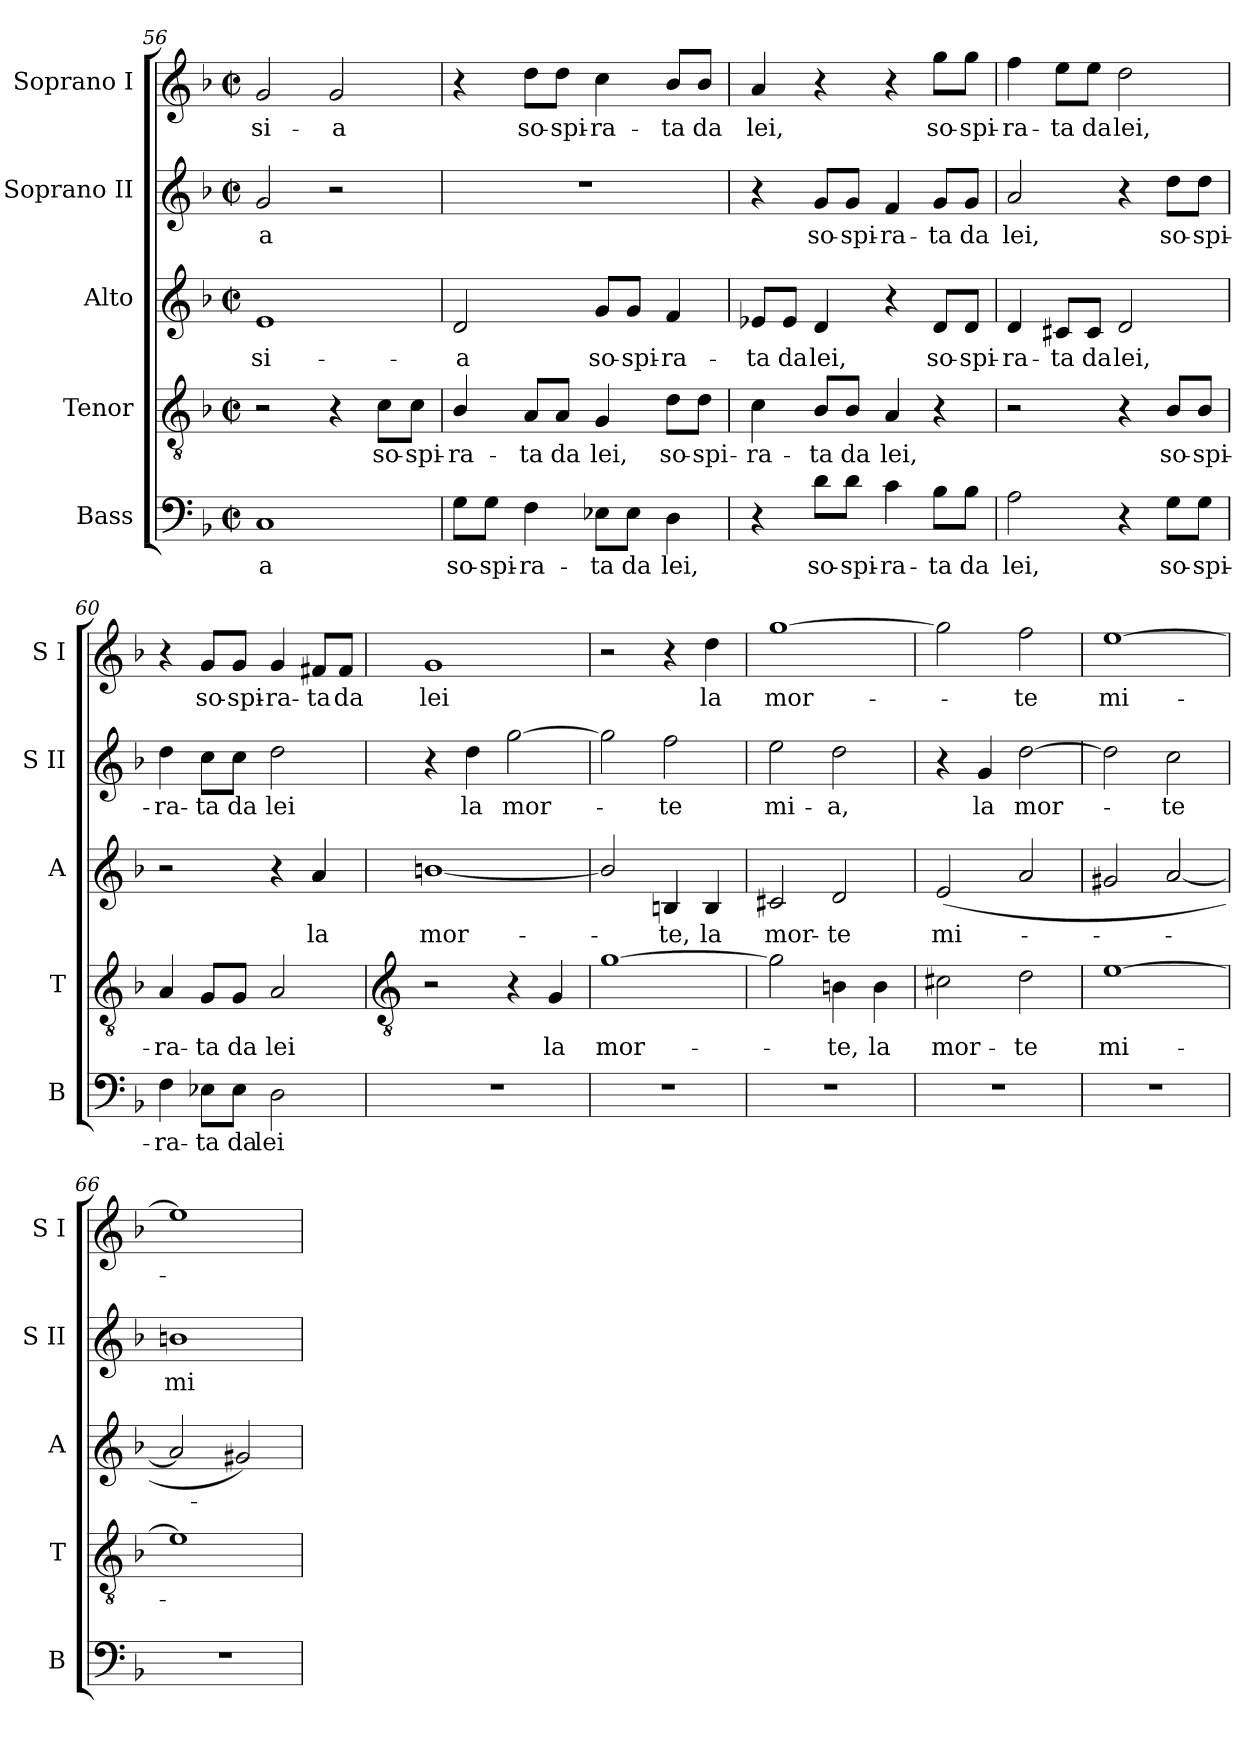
**kern	**text	**kern	**text	**kern	**text	**kern	**text	**kern	**text
*part5	*part5	*part4	*part4	*part3	*part3	*part2	*part2	*part1	*part1
*staff5	*staff5	*staff4	*staff4	*staff3	*staff3	*staff2	*staff2	*staff1	*staff1
*I"Bass	*	*I"Tenor	*	*I"Alto	*	*I"Soprano II	*	*I"Soprano I	*
*I'B	*	*I'T	*	*I'A	*	*I'S II	*	*I'S I	*
!!LO:LB:g=z
*clefF4	*	*clefGv2	*	*clefG2	*	*clefG2	*	*clefG2	*
*k[b-]	*	*k[b-]	*	*k[b-]	*	*k[b-]	*	*k[b-]	*
*F:	*	*F:	*	*F:	*	*F:	*	*F:	*
*M2/2	*	*M2/2	*	*M2/2	*	*M2/2	*	*M2/2	*
*met(c|)	*	*met(c|)	*	*met(c|)	*	*met(c|)	*	*met(c|)	*
=56	=56	=56	=56	=56	=56	=56	=56	=56	=56
!	!LO:LY:b	!	!	!	!LO:LY:b	!	!LO:LY:b	!	!LO:LY:b
1C	-a	2r	.	1e	si-	2g	-a	2g	si-
!	!	!	!	!	!	!	!	!	!LO:LY:b
.	.	4r	.	.	.	2r	.	2g	-a
!	!	!	!LO:LY:b	!	!	!	!	!	!
.	.	8c\L	so-	.	.	.	.	.	.
!	!	!	!LO:LY:b	!	!	!	!	!	!
.	.	8c\J	-spi-	.	.	.	.	.	.
=57	=57	=57	=57	=57	=57	=57	=57	=57	=57
!	!LO:LY:b	!	!LO:LY:b	!	!LO:LY:b	!	!	!	!
8G\L	so-	4B-/	-ra-	2d	-a	1r	.	4r	.
!	!LO:LY:b	!	!	!	!	!	!	!	!
8G\J	-spi-	.	.	.	.	.	.	.	.
!	!LO:LY:b	!	!LO:LY:b	!	!	!	!	!	!LO:LY:b
4F	-ra-	8A/L	-ta	.	.	.	.	8dd\L	so-
!	!	!	!LO:LY:b	!	!	!	!	!	!LO:LY:b
.	.	8A/J	da	.	.	.	.	8dd\J	-spi-
!	!LO:LY:b	!	!LO:LY:b	!	!LO:LY:b	!	!	!	!LO:LY:b
8E-X\L	-ta	4G	lei,	8g/L	so-	.	.	4cc	-ra-
!	!LO:LY:b	!	!	!	!LO:LY:b	!	!	!	!
8E-\J	da	.	.	8g/J	-spi-	.	.	.	.
!	!LO:LY:b	!	!LO:LY:b	!	!LO:LY:b	!	!	!	!LO:LY:b
4D	lei,	8d\L	so-	4f	-ra-	.	.	8b-/L	-ta
!	!	!	!LO:LY:b	!	!	!	!	!	!LO:LY:b
.	.	8d\J	-spi-	.	.	.	.	8b-/J	da
=58	=58	=58	=58	=58	=58	=58	=58	=58	=58
!	!	!	!LO:LY:b	!	!LO:LY:b	!	!	!	!LO:LY:b
4r	.	4c	-ra-	8e-X/L	-ta	4r	.	4a	lei,
!	!	!	!	!	!LO:LY:b	!	!	!	!
.	.	.	.	8e-/J	da	.	.	.	.
!	!LO:LY:b	!	!LO:LY:b	!	!LO:LY:b	!	!LO:LY:b	!	!
8d\L	so-	8B-/L	-ta	4d	lei,	8g/L	so-	4r	.
!	!LO:LY:b	!	!LO:LY:b	!	!	!	!LO:LY:b	!	!
8d\J	-spi-	8B-/J	da	.	.	8g/J	-spi-	.	.
!	!LO:LY:b	!	!LO:LY:b	!	!	!	!LO:LY:b	!	!
4c	-ra-	4A	lei,	4r	.	4f	-ra-	4r	.
!	!LO:LY:b	!	!	!	!LO:LY:b	!	!LO:LY:b	!	!LO:LY:b
8B-\L	-ta	4r	.	8d/L	so-	8g/L	-ta	8gg\L	so-
!	!LO:LY:b	!	!	!	!LO:LY:b	!	!LO:LY:b	!	!LO:LY:b
8B-\J	da	.	.	8d/J	-spi-	8g/J	da	8gg\J	spi-
=59	=59	=59	=59	=59	=59	=59	=59	=59	=59
!	!LO:LY:b	!	!	!	!LO:LY:b	!	!LO:LY:b	!	!LO:LY:b
2A	lei,	2r	.	4d	-ra-	2a	lei,	4ff	-ra-
!	!	!	!	!	!LO:LY:b	!	!	!	!LO:LY:b
.	.	.	.	8c#X/L	-ta	.	.	8ee\L	-ta
!	!	!	!	!	!LO:LY:b	!	!	!	!LO:LY:b
.	.	.	.	8c#/J	da	.	.	8ee\J	da
!	!	!	!	!	!LO:LY:b	!	!	!	!LO:LY:b
4r	.	4r	.	2d	lei,	4r	.	2dd	lei,
!	!LO:LY:b	!	!LO:LY:b	!	!	!	!LO:LY:b	!	!
8G\L	so-	8B-/L	so-	.	.	8dd\L	so-	.	.
!	!LO:LY:b	!	!LO:LY:b	!	!	!	!LO:LY:b	!	!
8G\J	-spi-	8B-/J	-spi-	.	.	8dd\J	-spi-	.	.
=60	=60	=60	=60	=60	=60	=60	=60	=60	=60
!	!LO:LY:b	!	!LO:LY:b	!	!	!	!LO:LY:b	!	!
4F	-ra-	4A	-ra-	2r	.	4dd	-ra-	4r	.
!	!LO:LY:b	!	!LO:LY:b	!	!	!	!LO:LY:b	!	!LO:LY:b
8E-X\L	-ta	8G/L	-ta	.	.	8cc\L	-ta	8g/L	so-
!	!LO:LY:b	!	!LO:LY:b	!	!	!	!LO:LY:b	!	!LO:LY:b
8E-\J	da	8G/J	da	.	.	8cc\J	da	8g/J	-spi-
!	!LO:LY:b	!	!LO:LY:b	!	!	!	!LO:LY:b	!	!LO:LY:b
2D	lei	2A	lei	4r	.	2dd	lei	4g	-ra-
!	!	!	!	!	!LO:LY:b	!	!	!	!LO:LY:b
.	.	.	.	4a	la	.	.	8f#X/L	-ta
!	!	!	!	!	!	!	!	!	!LO:LY:b
.	.	.	.	.	.	.	.	8f#/J	da
!!LO:LB:g=z
=61	=61	=61	=61	=61	=61	=61	=61	=61	=61
*	*	*clefGv2	*	*	*	*	*	*	*
!	!	!	!	!	!LO:LY:b	!	!	!	!LO:LY:b
1r	.	2r	.	[1bn/	mor-	4r	.	1g	lei
!	!	!	!	!	!	!	!LO:LY:b	!	!
.	.	.	.	.	.	4dd	la	.	.
!	!	!	!	!	!	!	!LO:LY:b	!	!
.	.	4r	.	.	.	[2gg	mor-	.	.
!	!	!	!LO:LY:b	!	!	!	!	!	!
.	.	4G	la	.	.	.	.	.	.
=62	=62	=62	=62	=62	=62	=62	=62	=62	=62
!	!	!	!LO:LY:b	!	!	!	!	!	!
1r	.	[1g	mor-	2b/]	.	2gg]	.	2r	.
!	!	!	!	!	!LO:LY:b	!	!LO:LY:b	!	!
.	.	.	.	4Bn	te,	2ff	te	4r	.
!	!	!	!	!	!LO:LY:b	!	!	!	!LO:LY:b
.	.	.	.	4B	la	.	.	4dd	la
=63	=63	=63	=63	=63	=63	=63	=63	=63	=63
!	!	!	!	!	!LO:LY:b	!	!LO:LY:b	!	!LO:LY:b
1r	.	2g]	.	2c#X	mor-	2ee	mi-	[1gg	mor-
!	!	!	!LO:LY:b	!	!LO:LY:b	!	!LO:LY:b	!	!
.	.	4Bn	te,	2d	-te	2dd	-a,	.	.
!	!	!	!LO:LY:b	!	!	!	!	!	!
.	.	4B	la	.	.	.	.	.	.
=64	=64	=64	=64	=64	=64	=64	=64	=64	=64
!	!	!	!LO:LY:b	!	!LO:LY:b	!	!	!	!
1r	.	2c#X	mor-	(<2e	mi-	4r	.	2gg]	.
!	!	!	!	!	!	!	!LO:LY:b	!	!
.	.	.	.	.	.	4g	la	.	.
!	!	!	!LO:LY:b	!	!	!	!LO:LY:b	!	!LO:LY:b
.	.	2d	-te	2a	.	[2dd	mor-	2ff	te
=65	=65	=65	=65	=65	=65	=65	=65	=65	=65
!	!	!	!LO:LY:b	!	!	!	!	!	!LO:LY:b
1r	.	[1e	mi-	2g#X	.	2dd]	.	[1ee	mi-
!	!	!	!	!	!	!	!LO:LY:b	!	!
.	.	.	.	[2a	.	2cc	te	.	.
=66	=66	=66	=66	=66	=66	=66	=66	=66	=66
!	!	!	!	!	!	!	!LO:LY:b	!	!
1r	.	1e]	.	2a]	.	1bn	mi-	1ee]	.
.	.	.	.	2g#X)	.	.	.	.	.
=	=	=	=	=	=	=	=	=	=
*-	*-	*-	*-	*-	*-	*-	*-	*-	*-
